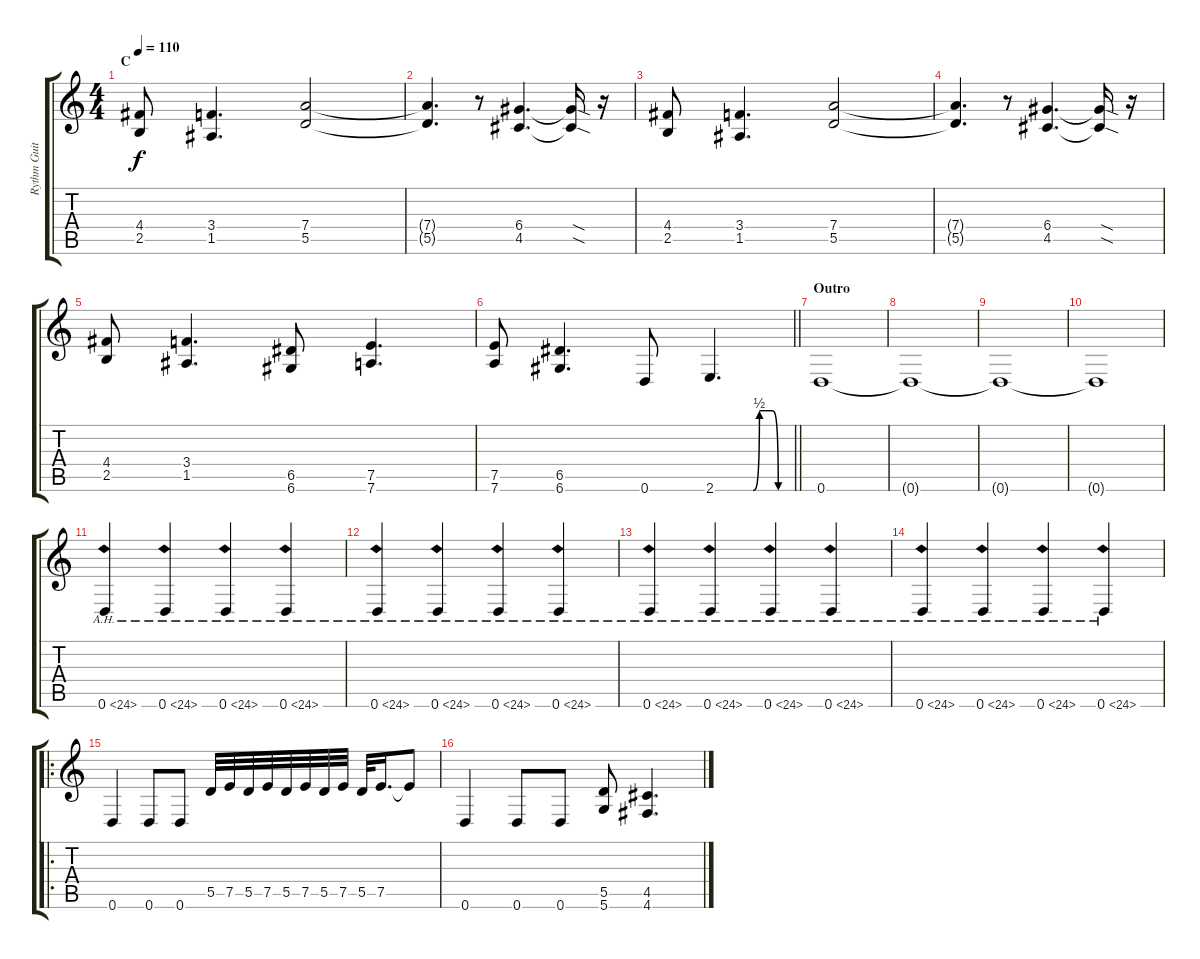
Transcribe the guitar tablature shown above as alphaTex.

\track ("Rythm Guitar" "Rythm Guit") {instrument distortionguitar}
\staff {score tabs}
\tuning (E4 B3 G3 D3 A2 D2) {hide}
\ts (4 4)
\section ("" "C")
\tempo 110
\clef g2
\ks c
(4.4 2.5).8{dy f} (3.4 1.5).4{d} (7.4 5.5).2 |
(7.4{t} 5.5{t}).4{d} r.8 (6.4 4.5).4{d} (6.4{sod t} 4.5{sod t}).16 r.16 |
(4.4 2.5).8 (3.4 1.5).4{d} (7.4 5.5).2 |
(7.4{t} 5.5{t}).4{d} r.8 (6.4 4.5).4{d} (6.4{sod t} 4.5{sod t}).16 r.16 |
(4.4 2.5).8 (3.4 1.5).4{d} (6.5 6.6).8 (7.5 7.6).4{d} |
\barLineRight lightlight
(7.5 7.6).8 (6.5 6.6).4{d} 0.6.8 2.6{be (custom 0 0 15 0 30 0 35 2 40 2 45 2 50 0 60 0)}.4{d} |
\section ("" "Outro")
0.6.1 |
0.6{t}.1 |
0.6{t}.1 |
0.6{t}.1 |
0.6{ah 24}.4 0.6{ah 24}.4 0.6{ah 24}.4 0.6{ah 24}.4 |
0.6{ah 24}.4 0.6{ah 24}.4 0.6{ah 24}.4 0.6{ah 24}.4 |
0.6{ah 24}.4 0.6{ah 24}.4 0.6{ah 24}.4 0.6{ah 24}.4 |
0.6{ah 24}.4 0.6{ah 24}.4 0.6{ah 24}.4 0.6{ah 24}.4 |
\ro
0.6.4 0.6.8 0.6.8 5.5.32 7.5.32 5.5.32 7.5.32 5.5.32 7.5.32 5.5.32 7.5.32 5.5.32 7.5.16{d} 7.5{t}.8 |
0.6.4 0.6.8 0.6.8 (5.5 5.6).8 (4.5 4.6).4{d}
